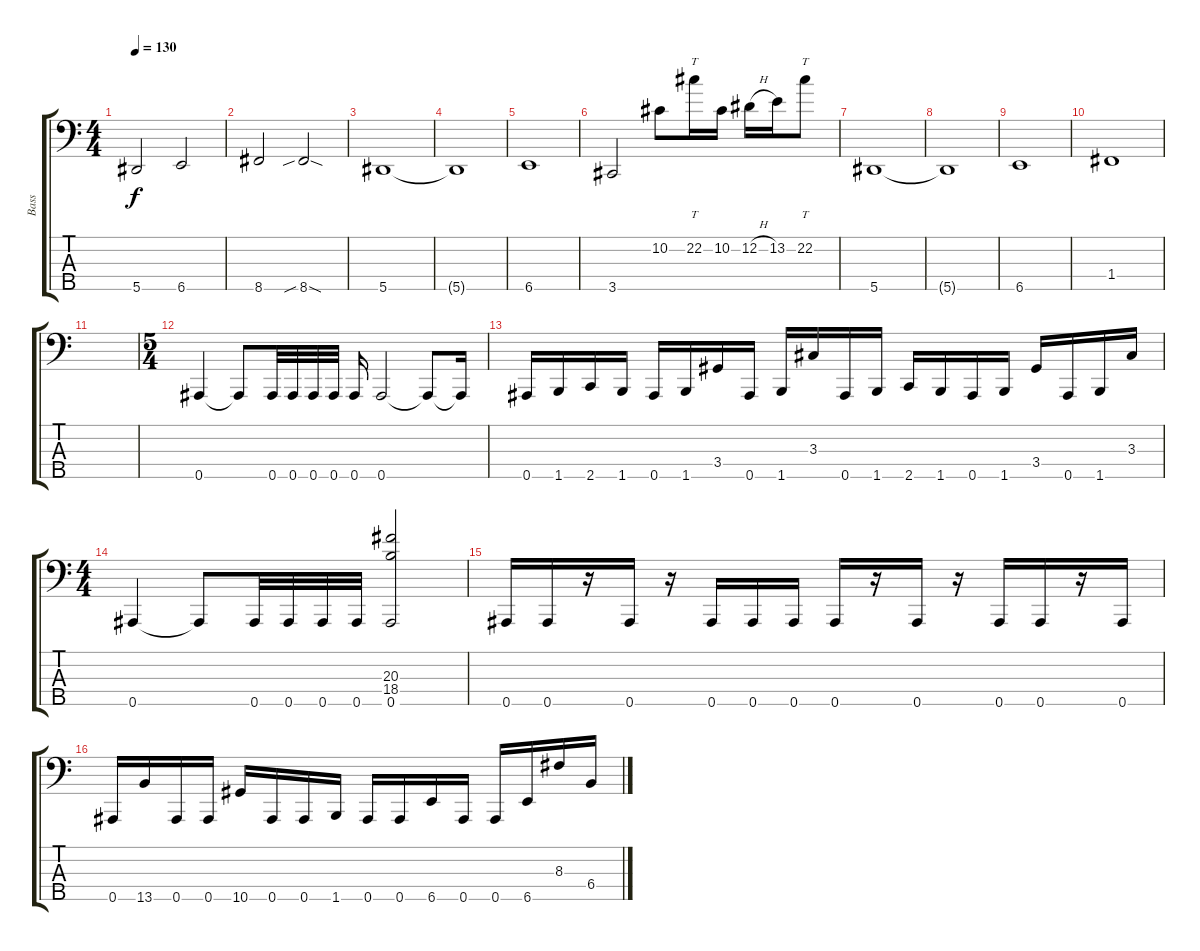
\track ("Bass" "Bass") {instrument electricbassfinger}
\staff {score tabs}
\tuning (G2 Eb2 Bb1 F1 Bb0) {hide}
\ts (4 4)
\tempo 130
\clef f4
\ks c
5.5.2{dy f} 6.5.2 |
8.5.2 8.5{sib sod}.2 |
5.5.1 |
5.5{t}.1 |
6.5.1 |
3.5.2 10.2.8 22.2.16{tt} 10.2.16 12.2{h}.16 13.2.16 22.2.8{tt} |
5.5.1 |
5.5{t}.1 |
6.5.1 |
1.4.1 |
|
\ts (5 4)
0.5.4 0.5{t}.8 0.5.32 0.5.32 0.5.32 0.5.32 0.5.16 0.5.2 0.5{t}.8 0.5{t}.16 |
0.5.16 1.5.16 2.5.16 1.5.16 0.5.16 1.5.16 3.4.16 0.5.16 1.5.16 3.3.16 0.5.16 1.5.16 2.5.16 1.5.16 0.5.16 1.5.16 3.4.16 0.5.16 1.5.16 3.3.16 |
\ts (4 4)
0.5.4 0.5{t}.8 0.5.32 0.5.32 0.5.32 0.5.32 (20.3 18.4 0.5).2 |
0.5.16 0.5.16 r.16 0.5.16 r.16 0.5.16 0.5.16 0.5.16 0.5.16 r.16 0.5.16 r.16 0.5.16 0.5.16 r.16 0.5.16 |
0.5.16 13.5.16 0.5.16 0.5.16 10.5.16 0.5.16 0.5.16 1.5.16 0.5.16 0.5.16 6.5.16 0.5.16 0.5.16 6.5.16 8.3.16 6.4.16
